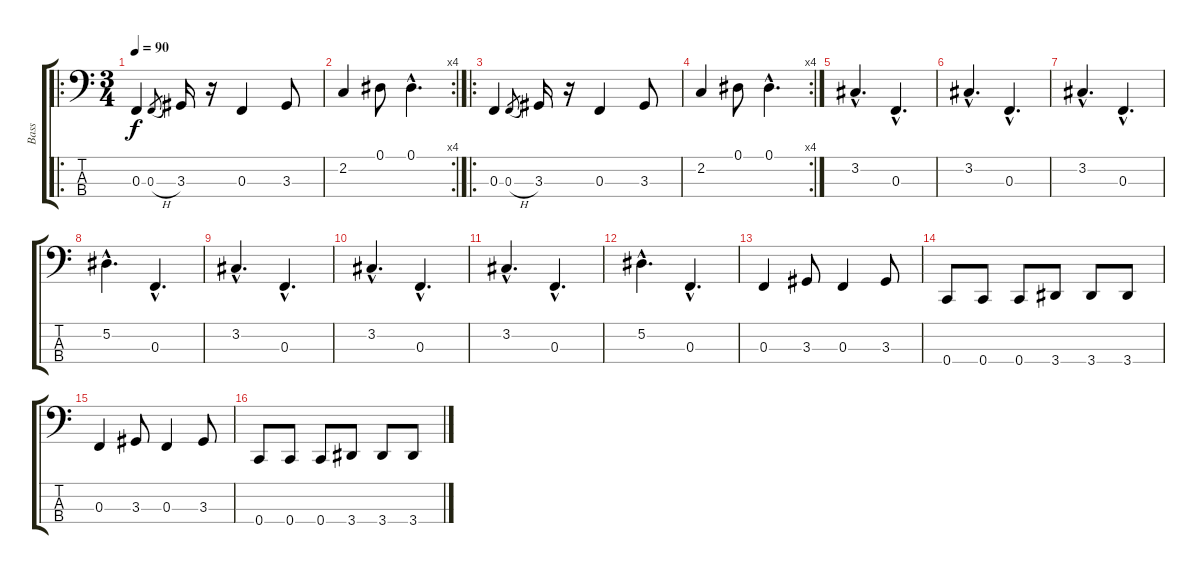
\track ("Bass" "Bass") {instrument electricbassfinger}
\staff {score tabs}
\tuning (Eb2 Bb1 F1 C1) {hide}
\ro
\ts (3 4)
\tempo 90
\clef f4
\ks c
0.3.4{dy f instrument electricbassfinger} 0.3{h}.8{gr} 3.3.16 r.16 0.3.4 3.3.8 |
\rc 4
2.2.4 0.1.8 0.1{hac}.4{d} |
\ro
0.3.4 0.3{h}.8{gr} 3.3.16 r.16 0.3.4 3.3.8 |
\rc 4
2.2.4 0.1.8 0.1{hac}.4{d} |
3.2{hac}.4{d} 0.3{hac}.4{d} |
3.2{hac}.4{d} 0.3{hac}.4{d} |
3.2{hac}.4{d} 0.3{hac}.4{d} |
5.2{hac}.4{d} 0.3{hac}.4{d} |
3.2{hac}.4{d} 0.3{hac}.4{d} |
3.2{hac}.4{d} 0.3{hac}.4{d} |
3.2{hac}.4{d} 0.3{hac}.4{d} |
5.2{hac}.4{d} 0.3{hac}.4{d} |
0.3.4 3.3.8 0.3.4 3.3.8 |
0.4.8 0.4.8 0.4.8 3.4.8 3.4.8 3.4.8 |
0.3.4 3.3.8 0.3.4 3.3.8 |
0.4.8 0.4.8 0.4.8 3.4.8 3.4.8 3.4.8
